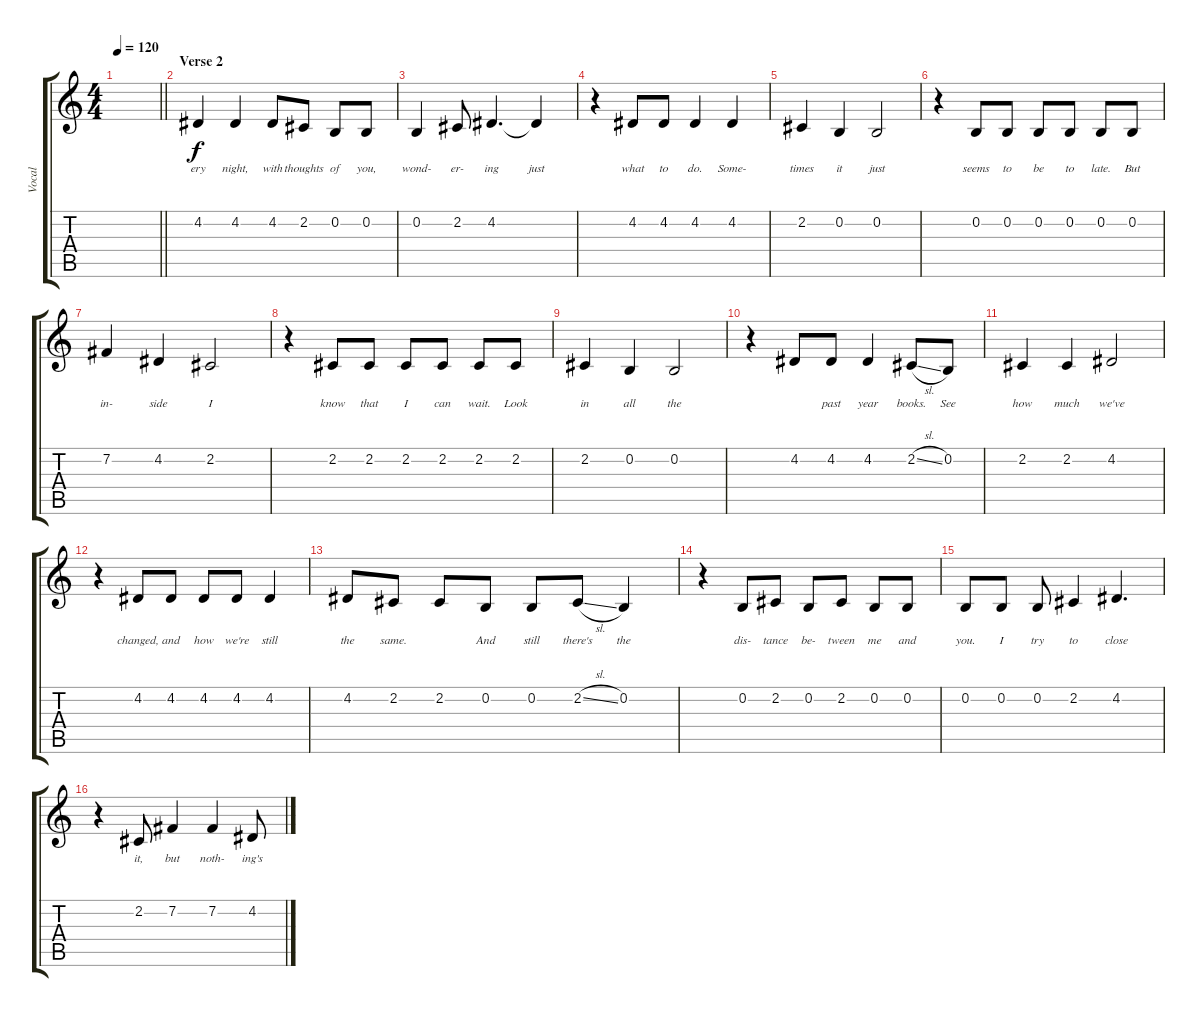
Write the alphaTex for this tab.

\track ("Vocal" "Vocal") {mute instrument clarinet}
\staff {score tabs}
\tuning (E4 B3 G3 D3 A2 E2) {hide}
\ts (4 4)
\tempo 120
\clef g2
\barLineRight lightlight
\ks c
|
\section ("" "Verse 2")
4.2.4{lyrics (0 "ery") lyrics (1 "") lyrics (2 "") lyrics (3 "") lyrics (4 "")} 4.2.4{lyrics (0 "night,") lyrics (1 "") lyrics (2 "") lyrics (3 "") lyrics (4 "")} 4.2.8{lyrics (0 "with") lyrics (1 "") lyrics (2 "") lyrics (3 "") lyrics (4 "")} 2.2.8{lyrics (0 "thoughts") lyrics (1 "") lyrics (2 "") lyrics (3 "") lyrics (4 "")} 0.2.8{lyrics (0 "of") lyrics (1 "") lyrics (2 "") lyrics (3 "") lyrics (4 "")} 0.2.8{lyrics (0 "you,") lyrics (1 "") lyrics (2 "") lyrics (3 "") lyrics (4 "")} |
0.2.4{lyrics (0 "wond-") lyrics (1 "") lyrics (2 "") lyrics (3 "") lyrics (4 "")} 2.2.8{lyrics (0 "er-") lyrics (1 "") lyrics (2 "") lyrics (3 "") lyrics (4 "")} 4.2.4{d lyrics (0 "ing") lyrics (1 "") lyrics (2 "") lyrics (3 "") lyrics (4 "")} 4.2{t}.4{lyrics (0 "just") lyrics (1 "") lyrics (2 "") lyrics (3 "") lyrics (4 "")} |
r.4 4.2.8{lyrics (0 "what") lyrics (1 "") lyrics (2 "") lyrics (3 "") lyrics (4 "")} 4.2.8{lyrics (0 "to") lyrics (1 "") lyrics (2 "") lyrics (3 "") lyrics (4 "")} 4.2.4{lyrics (0 "do.") lyrics (1 "") lyrics (2 "") lyrics (3 "") lyrics (4 "")} 4.2.4{lyrics (0 "Some-") lyrics (1 "") lyrics (2 "") lyrics (3 "") lyrics (4 "")} |
2.2.4{lyrics (0 "times") lyrics (1 "") lyrics (2 "") lyrics (3 "") lyrics (4 "")} 0.2.4{lyrics (0 "it") lyrics (1 "") lyrics (2 "") lyrics (3 "") lyrics (4 "")} 0.2.2{lyrics (0 "just") lyrics (1 "") lyrics (2 "") lyrics (3 "") lyrics (4 "")} |
r.4 0.2.8{lyrics (0 "seems") lyrics (1 "") lyrics (2 "") lyrics (3 "") lyrics (4 "")} 0.2.8{lyrics (0 "to") lyrics (1 "") lyrics (2 "") lyrics (3 "") lyrics (4 "")} 0.2.8{lyrics (0 "be") lyrics (1 "") lyrics (2 "") lyrics (3 "") lyrics (4 "")} 0.2.8{lyrics (0 "to") lyrics (1 "") lyrics (2 "") lyrics (3 "") lyrics (4 "")} 0.2.8{lyrics (0 "late.") lyrics (1 "") lyrics (2 "") lyrics (3 "") lyrics (4 "")} 0.2.8{lyrics (0 "But") lyrics (1 "") lyrics (2 "") lyrics (3 "") lyrics (4 "")} |
7.2.4{lyrics (0 "in-") lyrics (1 "") lyrics (2 "") lyrics (3 "") lyrics (4 "")} 4.2.4{lyrics (0 "side") lyrics (1 "") lyrics (2 "") lyrics (3 "") lyrics (4 "")} 2.2.2{lyrics (0 "I") lyrics (1 "") lyrics (2 "") lyrics (3 "") lyrics (4 "")} |
r.4 2.2.8{lyrics (0 "know") lyrics (1 "") lyrics (2 "") lyrics (3 "") lyrics (4 "")} 2.2.8{lyrics (0 "that") lyrics (1 "") lyrics (2 "") lyrics (3 "") lyrics (4 "")} 2.2.8{lyrics (0 "I") lyrics (1 "") lyrics (2 "") lyrics (3 "") lyrics (4 "")} 2.2.8{lyrics (0 "can") lyrics (1 "") lyrics (2 "") lyrics (3 "") lyrics (4 "")} 2.2.8{lyrics (0 "wait.") lyrics (1 "") lyrics (2 "") lyrics (3 "") lyrics (4 "")} 2.2.8{lyrics (0 "Look") lyrics (1 "") lyrics (2 "") lyrics (3 "") lyrics (4 "")} |
2.2.4{lyrics (0 "in") lyrics (1 "") lyrics (2 "") lyrics (3 "") lyrics (4 "")} 0.2.4{lyrics (0 "all") lyrics (1 "") lyrics (2 "") lyrics (3 "") lyrics (4 "")} 0.2.2{lyrics (0 "the") lyrics (1 "") lyrics (2 "") lyrics (3 "") lyrics (4 "")} |
r.4 4.2.8{lyrics (0 "") lyrics (1 "") lyrics (2 "") lyrics (3 "") lyrics (4 "")} 4.2.8{lyrics (0 "past") lyrics (1 "") lyrics (2 "") lyrics (3 "") lyrics (4 "")} 4.2.4{lyrics (0 "year") lyrics (1 "") lyrics (2 "") lyrics (3 "") lyrics (4 "")} 2.2{sl}.8{lyrics (0 "books.") lyrics (1 "") lyrics (2 "") lyrics (3 "") lyrics (4 "")} 0.2.8{lyrics (0 "See") lyrics (1 "") lyrics (2 "") lyrics (3 "") lyrics (4 "")} |
2.2.4{lyrics (0 "how") lyrics (1 "") lyrics (2 "") lyrics (3 "") lyrics (4 "")} 2.2.4{lyrics (0 "much") lyrics (1 "") lyrics (2 "") lyrics (3 "") lyrics (4 "")} 4.2.2{lyrics (0 "we've") lyrics (1 "") lyrics (2 "") lyrics (3 "") lyrics (4 "")} |
r.4 4.2.8{lyrics (0 "changed,") lyrics (1 "") lyrics (2 "") lyrics (3 "") lyrics (4 "")} 4.2.8{lyrics (0 "and") lyrics (1 "") lyrics (2 "") lyrics (3 "") lyrics (4 "")} 4.2.8{lyrics (0 "how") lyrics (1 "") lyrics (2 "") lyrics (3 "") lyrics (4 "")} 4.2.8{lyrics (0 "we're") lyrics (1 "") lyrics (2 "") lyrics (3 "") lyrics (4 "")} 4.2.4{lyrics (0 "still") lyrics (1 "") lyrics (2 "") lyrics (3 "") lyrics (4 "")} |
4.2.8{lyrics (0 "the") lyrics (1 "") lyrics (2 "") lyrics (3 "") lyrics (4 "")} 2.2.8{lyrics (0 "same.") lyrics (1 "") lyrics (2 "") lyrics (3 "") lyrics (4 "")} 2.2.8{lyrics (0 "") lyrics (1 "") lyrics (2 "") lyrics (3 "") lyrics (4 "")} 0.2.8{lyrics (0 "And") lyrics (1 "") lyrics (2 "") lyrics (3 "") lyrics (4 "")} 0.2.8{lyrics (0 "still") lyrics (1 "") lyrics (2 "") lyrics (3 "") lyrics (4 "")} 2.2{sl}.8{lyrics (0 "there's") lyrics (1 "") lyrics (2 "") lyrics (3 "") lyrics (4 "")} 0.2.4{lyrics (0 "the") lyrics (1 "") lyrics (2 "") lyrics (3 "") lyrics (4 "")} |
r.4 0.2.8{lyrics (0 "dis-") lyrics (1 "") lyrics (2 "") lyrics (3 "") lyrics (4 "")} 2.2.8{lyrics (0 "tance") lyrics (1 "") lyrics (2 "") lyrics (3 "") lyrics (4 "")} 0.2.8{lyrics (0 "be-") lyrics (1 "") lyrics (2 "") lyrics (3 "") lyrics (4 "")} 2.2.8{lyrics (0 "tween") lyrics (1 "") lyrics (2 "") lyrics (3 "") lyrics (4 "")} 0.2.8{lyrics (0 "me") lyrics (1 "") lyrics (2 "") lyrics (3 "") lyrics (4 "")} 0.2.8{lyrics (0 "and") lyrics (1 "") lyrics (2 "") lyrics (3 "") lyrics (4 "")} |
0.2.8{lyrics (0 "you.") lyrics (1 "") lyrics (2 "") lyrics (3 "") lyrics (4 "")} 0.2.8{lyrics (0 "I") lyrics (1 "") lyrics (2 "") lyrics (3 "") lyrics (4 "")} 0.2.8{lyrics (0 "try") lyrics (1 "") lyrics (2 "") lyrics (3 "") lyrics (4 "")} 2.2.4{lyrics (0 "to") lyrics (1 "") lyrics (2 "") lyrics (3 "") lyrics (4 "")} 4.2.4{d lyrics (0 "close") lyrics (1 "") lyrics (2 "") lyrics (3 "") lyrics (4 "")} |
r.4 2.2.8{lyrics (0 "it,") lyrics (1 "") lyrics (2 "") lyrics (3 "") lyrics (4 "")} 7.2.4{lyrics (0 "but") lyrics (1 "") lyrics (2 "") lyrics (3 "") lyrics (4 "")} 7.2.4{lyrics (0 "noth-") lyrics (1 "") lyrics (2 "") lyrics (3 "") lyrics (4 "")} 4.2.8{lyrics (0 "ing's") lyrics (1 "") lyrics (2 "") lyrics (3 "") lyrics (4 "")}
